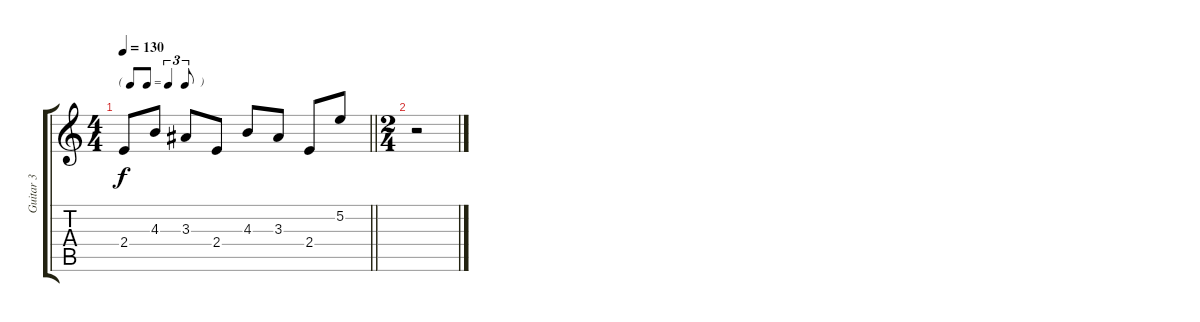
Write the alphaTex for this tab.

\track ("Guitar 3" "Guitar 3") {instrument electricguitarjazz}
\staff {score tabs}
\tuning (E4 B3 G3 D3 A2 E2) {hide}
\ts (4 4)
\tf triplet8th
\tempo 130
\clef g2
\barLineRight lightlight
\ks c
2.4.8{dy f} 4.3.8 3.3.8 2.4.8 4.3.8 3.3.8 2.4.8 5.2.8 |
\ts (2 4)
r.2
